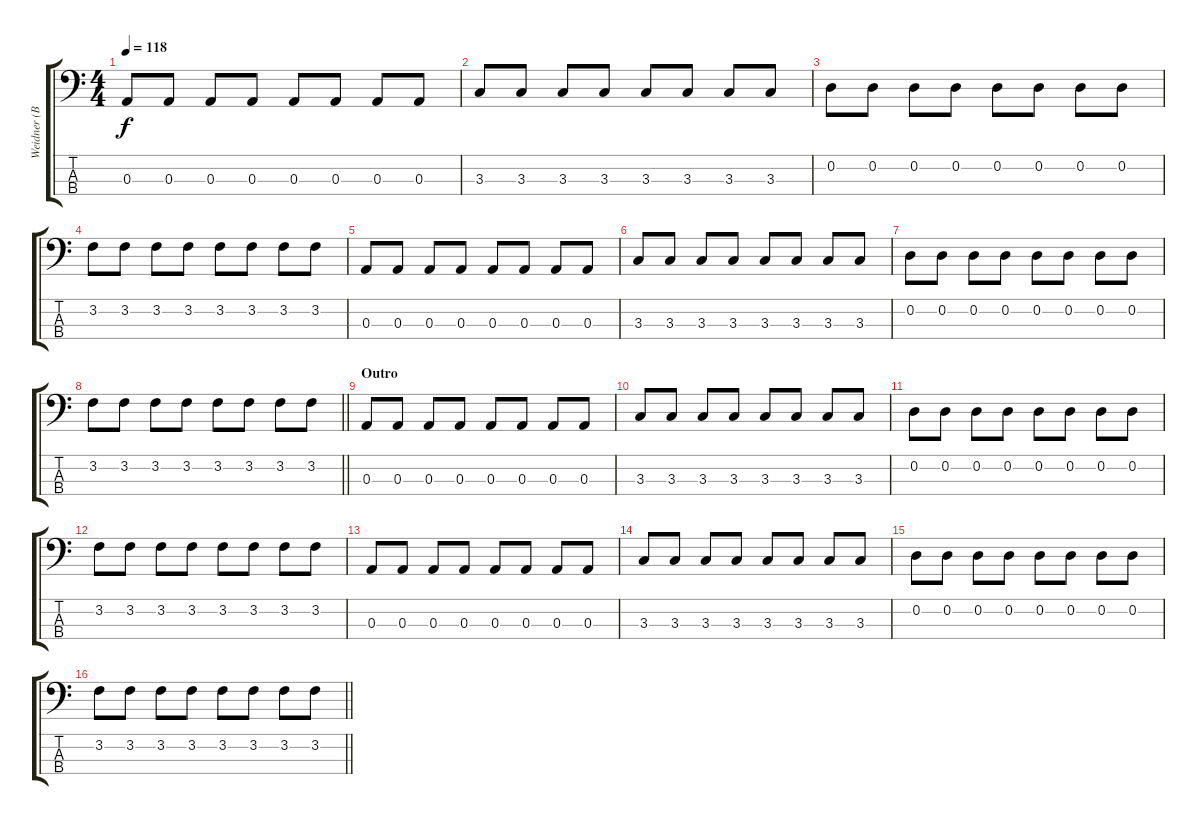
\track ("Weidner (Bass)" "Weidner (B") {instrument electricbasspick}
\staff {score tabs}
\tuning (G2 D2 A1 E1) {hide}
\ts (4 4)
\tempo 118
\clef f4
\ks c
0.3.8{dy f} 0.3.8 0.3.8 0.3.8 0.3.8 0.3.8 0.3.8 0.3.8 |
3.3.8 3.3.8 3.3.8 3.3.8 3.3.8 3.3.8 3.3.8 3.3.8 |
0.2.8 0.2.8 0.2.8 0.2.8 0.2.8 0.2.8 0.2.8 0.2.8 |
3.2.8 3.2.8 3.2.8 3.2.8 3.2.8 3.2.8 3.2.8 3.2.8 |
0.3.8 0.3.8 0.3.8 0.3.8 0.3.8 0.3.8 0.3.8 0.3.8 |
3.3.8 3.3.8 3.3.8 3.3.8 3.3.8 3.3.8 3.3.8 3.3.8 |
0.2.8 0.2.8 0.2.8 0.2.8 0.2.8 0.2.8 0.2.8 0.2.8 |
\barLineRight lightlight
3.2.8 3.2.8 3.2.8 3.2.8 3.2.8 3.2.8 3.2.8 3.2.8 |
\section ("" "Outro")
0.3.8 0.3.8 0.3.8 0.3.8 0.3.8 0.3.8 0.3.8 0.3.8 |
3.3.8 3.3.8 3.3.8 3.3.8 3.3.8 3.3.8 3.3.8 3.3.8 |
0.2.8 0.2.8 0.2.8 0.2.8 0.2.8 0.2.8 0.2.8 0.2.8 |
3.2.8 3.2.8 3.2.8 3.2.8 3.2.8 3.2.8 3.2.8 3.2.8 |
0.3.8 0.3.8 0.3.8 0.3.8 0.3.8 0.3.8 0.3.8 0.3.8 |
3.3.8 3.3.8 3.3.8 3.3.8 3.3.8 3.3.8 3.3.8 3.3.8 |
0.2.8 0.2.8 0.2.8 0.2.8 0.2.8 0.2.8 0.2.8 0.2.8 |
\barLineRight lightlight
3.2.8 3.2.8 3.2.8 3.2.8 3.2.8 3.2.8 3.2.8 3.2.8
